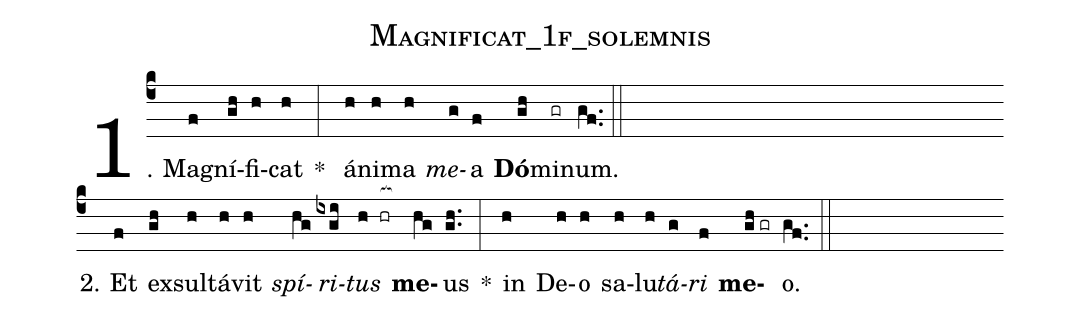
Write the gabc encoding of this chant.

name:Magnificat_1f_solemnis;
%%
(c4) 1. Ma(f)gní(gh)fi(h)cat(h) * (:) á(h)ni(h)ma(h) <i>me</i>(g)a(f) <b>Dó</b>(gh)mi(gr)num.</eu>(gf..) (::) (Z-)

2. Et(f) ex(gh)sul(h)tá(h)vit(h) <i>spí</i>(hg)<i>ri</i>(ixgi)<i>tus</i>(h hr[ocb:1{]) <b>me</b>(hg[ocb:0}])us(gh..) *(:) in(h) De(h)o(h) sa(h)lu(h)<i>tá</i>(g)<i>ri</i>(f) <b>me</b>(gh//gr)o.(gf..) (::)
